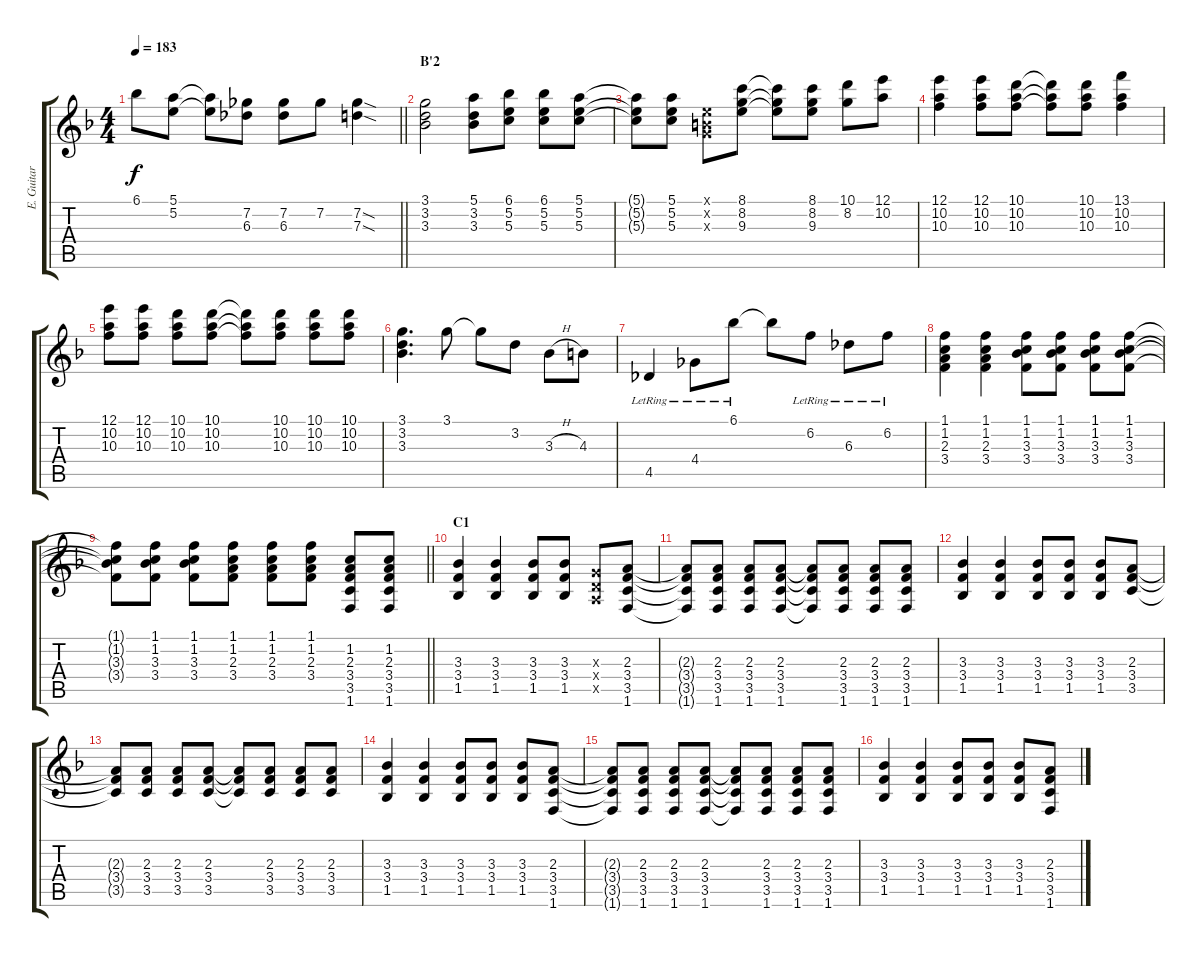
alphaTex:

\track ("E. Guitar I" "E. Guitar ") {instrument electricguitarclean}
\staff {score tabs}
\tuning (E4 B3 G3 D3 A2 E2) {hide}
\ts (4 4)
\tempo 183
\clef g2
\barLineRight lightlight
\ks f
6.1{t}.8{dy f} (5.1 5.2).8 (5.1{t} 5.2{t}).8 (7.2 6.3).8 (7.2 6.3).8 7.2.8 (7.2{sod} 7.3{sod}).4 |
\section ("" "B'2")
(3.1 3.2 3.3).2 (5.1 3.2 3.3).8 (6.1 5.2 5.3).8 (6.1 5.2 5.3).8 (5.1 5.2 5.3).8 |
(5.1{t} 5.2{t} 5.3{t}).8 (5.1 5.2 5.3).8 (0.1{x} 0.2{x} 0.3{x}).8 (8.1 8.2 9.3).8 (8.1{t} 8.2{t} 9.3{t}).8 (8.1 8.2 9.3).8 (10.1 8.2).8 (12.1 10.2).8 |
(12.1 10.2 10.3).4 (12.1 10.2 10.3).8 (10.1 10.2 10.3).8 (10.1{t} 10.2{t} 10.3{t}).8 (10.1 10.2 10.3).8 (13.1 10.2 10.3).4 |
(12.1 10.2 10.3).8 (12.1 10.2 10.3).8 (10.1 10.2 10.3).8 (10.1 10.2 10.3).8 (10.1{t} 10.2{t} 10.3{t}).8 (10.1 10.2 10.3).8 (10.1 10.2 10.3).8 (10.1 10.2 10.3).8 |
(3.1 3.2 3.3).4{d} 3.1.8 3.1{t}.8 3.2.8 3.3{h}.8 4.3.8 |
4.5{lr}.4 4.4{lr}.8 6.1{lr}.8 6.1{t}.8 6.2{lr}.8 6.3{lr}.8 6.2{lr}.8 |
(1.1 1.2 2.3 3.4).4 (1.1 1.2 2.3 3.4).4 (1.1 1.2 3.3 3.4).8 (1.1 1.2 3.3 3.4).8 (1.1 1.2 3.3 3.4).8 (1.1 1.2 3.3 3.4).8 |
\barLineRight lightlight
(1.1{t} 1.2{t} 3.3{t} 3.4{t}).8 (1.1 1.2 3.3 3.4).8 (1.1 1.2 3.3 3.4).8 (1.1 1.2 2.3 3.4).8 (1.1 1.2 2.3 3.4).8 (1.1 1.2 2.3 3.4).8 (1.2 2.3 3.4 3.5 1.6).8 (1.2 2.3 3.4 3.5 1.6).8 |
\section ("" "C1")
(3.3 3.4 1.5).4 (3.3 3.4 1.5).4 (3.3 3.4 1.5).8 (3.3 3.4 1.5).8 (0.3{x} 0.4{x} 0.5{x}).8 (2.3 3.4 3.5 1.6).8 |
(2.3{t} 3.4{t} 3.5{t} 1.6{t}).8 (2.3 3.4 3.5 1.6).8 (2.3 3.4 3.5 1.6).8 (2.3 3.4 3.5 1.6).8 (2.3{t} 3.4{t} 3.5{t} 1.6{t}).8 (2.3 3.4 3.5 1.6).8 (2.3 3.4 3.5 1.6).8 (2.3 3.4 3.5 1.6).8 |
(3.3 3.4 1.5).4 (3.3 3.4 1.5).4 (3.3 3.4 1.5).8 (3.3 3.4 1.5).8 (3.3 3.4 1.5).8 (2.3 3.4 3.5).8 |
(2.3{t} 3.4{t} 3.5{t}).8 (2.3 3.4 3.5).8 (2.3 3.4 3.5).8 (2.3 3.4 3.5).8 (2.3{t} 3.4{t} 3.5{t}).8 (2.3 3.4 3.5).8 (2.3 3.4 3.5).8 (2.3 3.4 3.5).8 |
(3.3 3.4 1.5).4 (3.3 3.4 1.5).4 (3.3 3.4 1.5).8 (3.3 3.4 1.5).8 (3.3 3.4 1.5).8 (2.3 3.4 3.5 1.6).8 |
(2.3{t} 3.4{t} 3.5{t} 1.6{t}).8 (2.3 3.4 3.5 1.6).8 (2.3 3.4 3.5 1.6).8 (2.3 3.4 3.5 1.6).8 (2.3{t} 3.4{t} 3.5{t} 1.6{t}).8 (2.3 3.4 3.5 1.6).8 (2.3 3.4 3.5 1.6).8 (2.3 3.4 3.5 1.6).8 |
(3.3 3.4 1.5).4 (3.3 3.4 1.5).4 (3.3 3.4 1.5).8 (3.3 3.4 1.5).8 (3.3 3.4 1.5).8 (2.3 3.4 3.5 1.6).8
